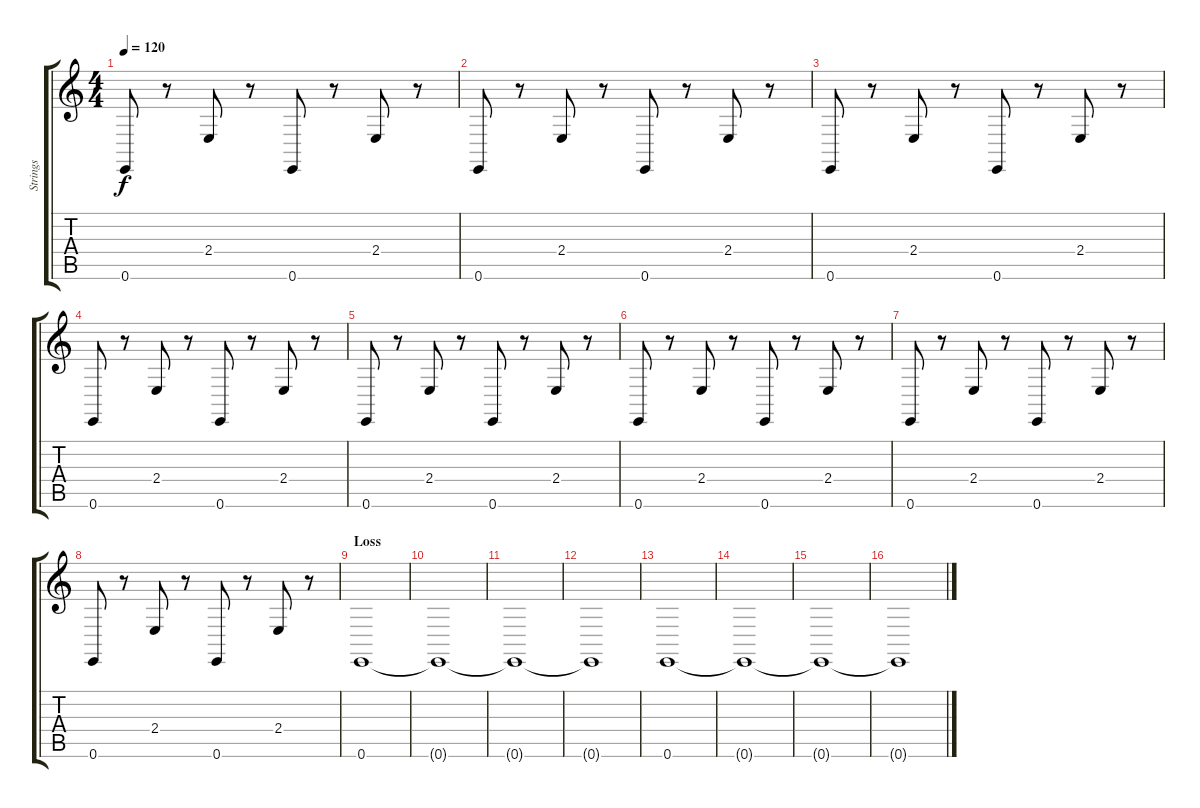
\track ("Strings" "Strings") {instrument stringensemble1}
\staff {score tabs}
\tuning (E4 B3 G3 D3 A2 E2) {hide}
\ts (4 4)
\tempo 120
\clef g2
\ks c
0.6.8{dy f} r.8 2.4.8 r.8 0.6.8 r.8 2.4.8 r.8 |
0.6.8 r.8 2.4.8 r.8 0.6.8 r.8 2.4.8 r.8 |
0.6.8 r.8 2.4.8 r.8 0.6.8 r.8 2.4.8 r.8 |
0.6.8 r.8 2.4.8 r.8 0.6.8 r.8 2.4.8 r.8 |
0.6.8 r.8 2.4.8 r.8 0.6.8 r.8 2.4.8 r.8 |
0.6.8 r.8 2.4.8 r.8 0.6.8 r.8 2.4.8 r.8 |
0.6.8 r.8 2.4.8 r.8 0.6.8 r.8 2.4.8 r.8 |
0.6.8 r.8 2.4.8 r.8 0.6.8 r.8 2.4.8 r.8 |
\section ("" "Loss")
0.6.1 |
0.6{t}.1 |
0.6{t}.1 |
0.6{t}.1 |
0.6.1 |
0.6{t}.1 |
0.6{t}.1 |
0.6{t}.1
